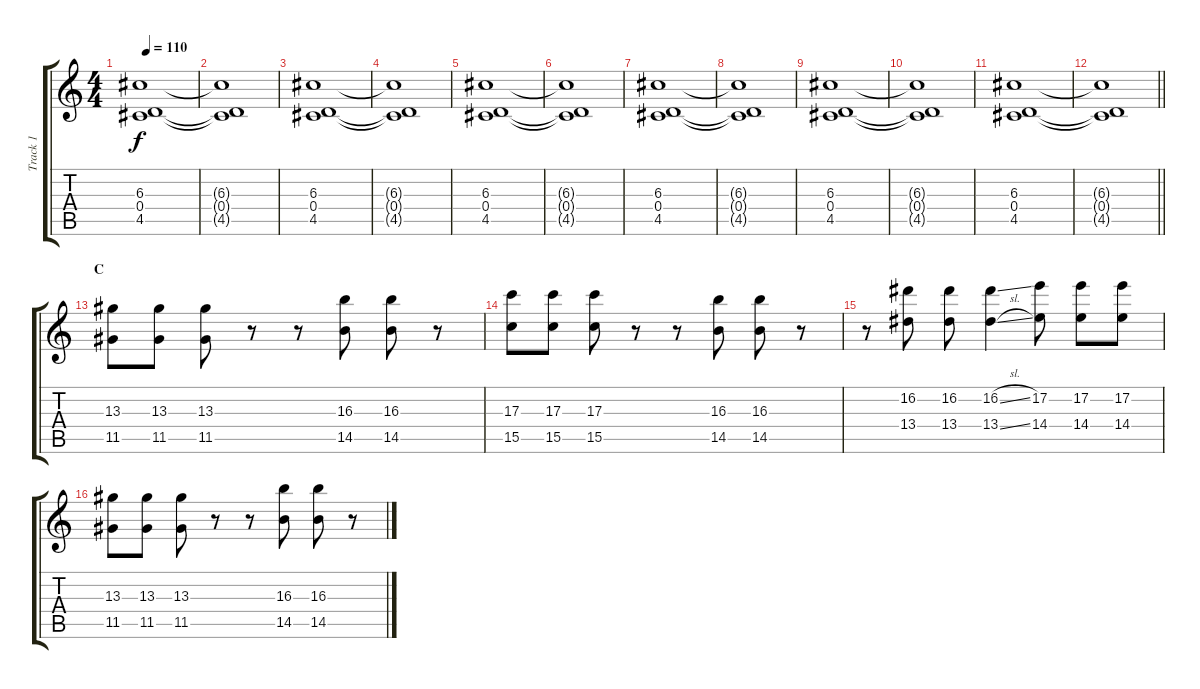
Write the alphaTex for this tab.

\track ("Track 1" "Track 1") {instrument electricguitarclean}
\staff {score tabs}
\tuning (E4 B3 G3 D3 A2 E2) {hide}
\ts (4 4)
\tempo 110
\clef g2
\ks c
(6.3 0.4 4.5).1{dy f volume 5 instrument overdrivenguitar} |
(6.3{t} 0.4{t} 4.5{t}).1 |
(6.3 0.4 4.5).1{volume 5 instrument overdrivenguitar} |
(6.3{t} 0.4{t} 4.5{t}).1 |
(6.3 0.4 4.5).1{volume 5 instrument overdrivenguitar} |
(6.3{t} 0.4{t} 4.5{t}).1 |
(6.3 0.4 4.5).1{volume 5 instrument overdrivenguitar} |
(6.3{t} 0.4{t} 4.5{t}).1 |
(6.3 0.4 4.5).1{volume 5 instrument overdrivenguitar} |
(6.3{t} 0.4{t} 4.5{t}).1 |
(6.3 0.4 4.5).1{volume 5 instrument overdrivenguitar} |
\barLineRight lightlight
(6.3{t} 0.4{t} 4.5{t}).1 |
\section ("" "C")
(13.3 11.5).8 (13.3 11.5).8 (13.3 11.5).8 r.8 r.8 (16.3 14.5).8 (16.3 14.5).8 r.8 |
(17.3 15.5).8 (17.3 15.5).8 (17.3 15.5).8 r.8 r.8 (16.3 14.5).8 (16.3 14.5).8 r.8 |
r.8 (16.2 13.4).8 (16.2 13.4).8 (16.2{sl} 13.4{sl}).4 (17.2 14.4).8 (17.2 14.4).8 (17.2 14.4).8 |
(13.3 11.5).8 (13.3 11.5).8 (13.3 11.5).8 r.8 r.8 (16.3 14.5).8 (16.3 14.5).8 r.8
